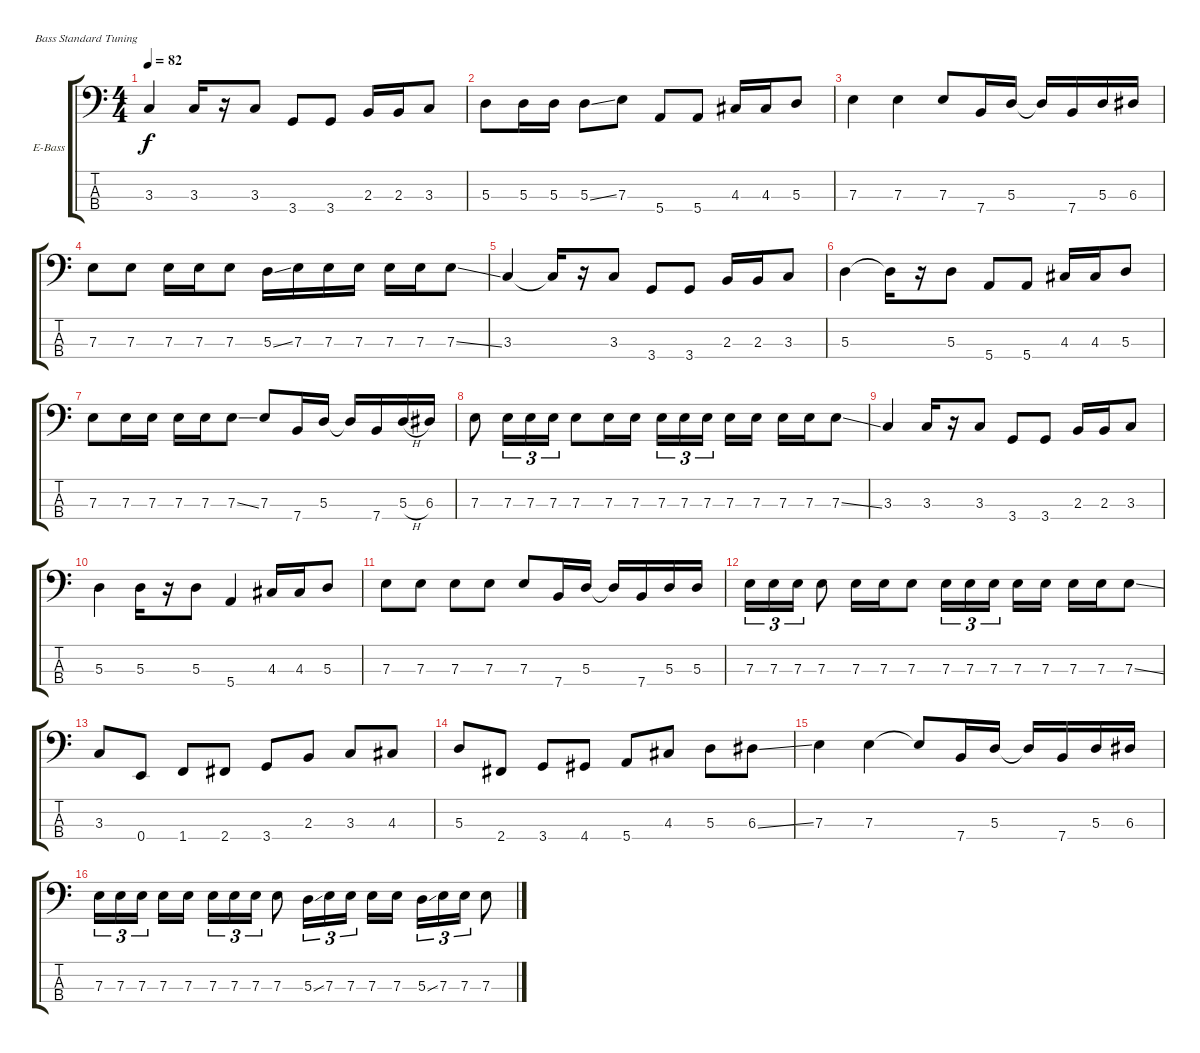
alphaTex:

\bracketExtendMode groupsimilarinstruments
\firstSystemTrackNameOrientation horizontal
\otherSystemsTrackNameOrientation horizontal
\track ("Bass" "E-Bass") {instrument electricbassfinger}
\staff {score tabs}
\tuning (G2 D2 A1 E1)
\ts (4 4)
\tempo 82
\clef f4
\ks c
3.3.4{dy f} 3.3.16 r.16 3.3.8 3.4.8 3.4.8 2.3.16 2.3.16 3.3.8 |
5.3.8 5.3.16 5.3.16 5.3{ss}.8 7.3.8 5.4.8 5.4.8 4.3.16 4.3.16 5.3.8 |
7.3.4 7.3.4 7.3.8 7.4.16 5.3.16 5.3{t}.16 7.4.16 5.3.16 6.3.16 |
7.3.8 7.3.8 7.3.16 7.3.16 7.3.8 5.3{ss}.16 7.3.16 7.3.16 7.3.16 7.3.16 7.3.16 7.3{ss}.8 |
3.3.4 3.3{t}.16 r.16 3.3.8 3.4.8 3.4.8 2.3.16 2.3.16 3.3.8 |
5.3.4 5.3{t}.16 r.16 5.3.8 5.4.8 5.4.8 4.3.16 4.3.16 5.3.8 |
7.3.8 7.3.16 7.3.16 7.3.16 7.3.16 7.3{ss}.8 7.3.8 7.4.16 5.3.16 5.3{t}.16 7.4.16 5.3{h}.16 6.3.16 |
7.3.8 7.3.16{tu (3 2)} 7.3.16{tu (3 2)} 7.3.16{tu (3 2)} 7.3.8 7.3.16 7.3.16 7.3.16{tu (3 2)} 7.3.16{tu (3 2)} 7.3.16{tu (3 2)} 7.3.16 7.3.16 7.3.16 7.3.16 7.3{ss}.8 |
3.3.4 3.3.16 r.16 3.3.8 3.4.8 3.4.8 2.3.16 2.3.16 3.3.8 |
5.3.4 5.3.16 r.16 5.3.8 5.4.4 4.3.16 4.3.16 5.3.8 |
7.3.8 7.3.8 7.3.8 7.3.8 7.3.8 7.4.16 5.3.16 5.3{t}.16 7.4.16 5.3.16 5.3.16 |
7.3.16{tu (3 2)} 7.3.16{tu (3 2)} 7.3.16{tu (3 2)} 7.3.8 7.3.16 7.3.16 7.3.8 7.3.16{tu (3 2)} 7.3.16{tu (3 2)} 7.3.16{tu (3 2)} 7.3.16 7.3.16 7.3.16 7.3.16 7.3{ss}.8 |
3.3.8 0.4.8 1.4.8 2.4.8 3.4.8 2.3.8 3.3.8 4.3.8 |
5.3.8 2.4.8 3.4.8 4.4.8 5.4.8 4.3.8 5.3.8 6.3{ss}.8 |
7.3.4 7.3.4 7.3{t}.8 7.4.16 5.3.16 5.3{t}.16 7.4.16 5.3.16 6.3.16 |
7.3.16{tu (3 2)} 7.3.16{tu (3 2)} 7.3.16{tu (3 2)} 7.3.16 7.3.16 7.3.16{tu (3 2)} 7.3.16{tu (3 2)} 7.3.16{tu (3 2)} 7.3.8 5.3{ss}.16{tu (3 2)} 7.3.16{tu (3 2)} 7.3.16{tu (3 2)} 7.3.16 7.3.16 5.3{ss}.16{tu (3 2)} 7.3.16{tu (3 2)} 7.3.16{tu (3 2)} 7.3{ss}.8
